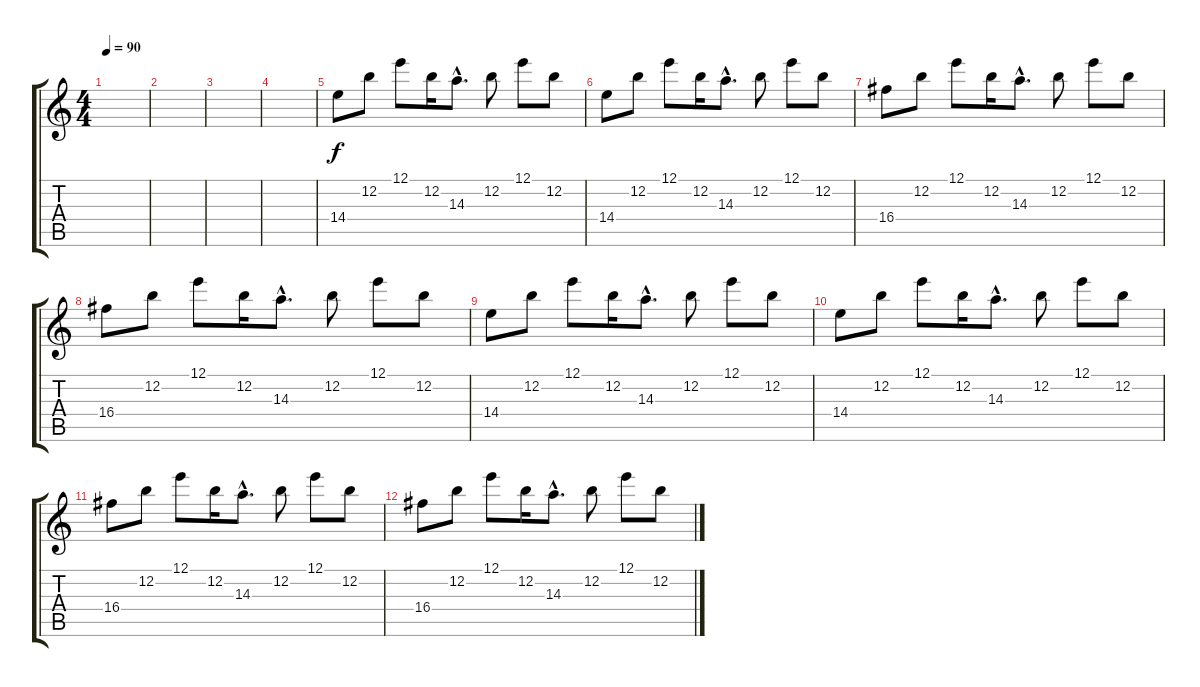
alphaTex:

\track "" {instrument overdrivenguitar}
\staff {score tabs}
\tuning (E4 B3 G3 D3 A2 E2) {hide}
\ts (4 4)
\tempo 90
\clef g2
\ks c
|
|
|
|
14.4.8 12.2.8 12.1.8 12.2.16 14.3{hac}.8{d} 12.2.8 12.1.8 12.2.8 |
14.4.8 12.2.8 12.1.8 12.2.16 14.3{hac}.8{d} 12.2.8 12.1.8 12.2.8 |
16.4.8 12.2.8 12.1.8 12.2.16 14.3{hac}.8{d} 12.2.8 12.1.8 12.2.8 |
16.4.8 12.2.8 12.1.8 12.2.16 14.3{hac}.8{d} 12.2.8 12.1.8 12.2.8 |
14.4.8 12.2.8 12.1.8 12.2.16 14.3{hac}.8{d} 12.2.8 12.1.8 12.2.8 |
14.4.8 12.2.8 12.1.8 12.2.16 14.3{hac}.8{d} 12.2.8 12.1.8 12.2.8 |
16.4.8 12.2.8 12.1.8 12.2.16 14.3{hac}.8{d} 12.2.8 12.1.8 12.2.8 |
16.4.8 12.2.8 12.1.8 12.2.16 14.3{hac}.8{d} 12.2.8 12.1.8 12.2.8
